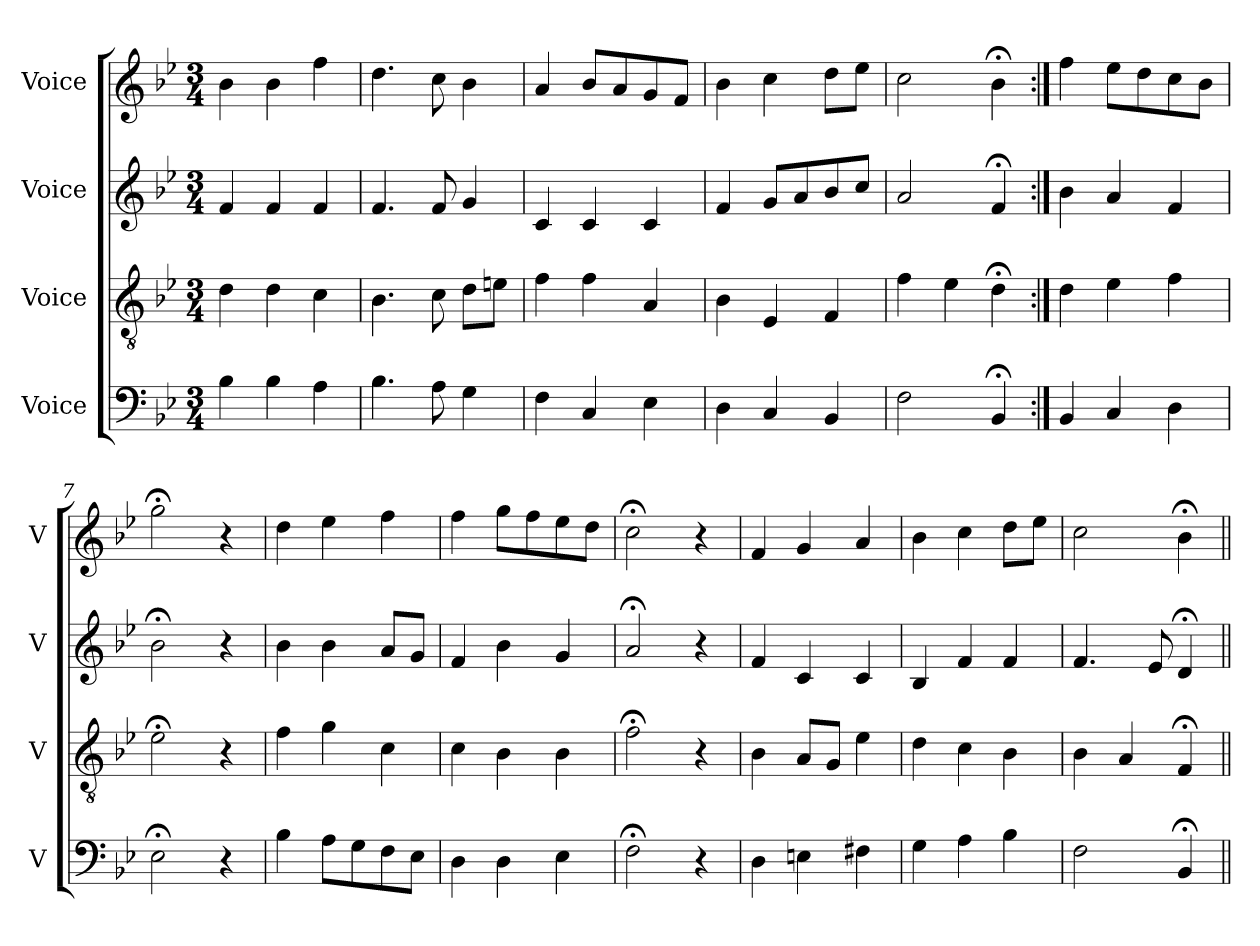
**kern	**kern	**kern	**kern
*part4	*part3	*part2	*part1
*staff4	*staff3	*staff2	*staff1
*I"Voice	*I"Voice	*I"Voice	*I"Voice
*I'V	*I'V	*I'V	*I'V
*clefF4	*clefGv2	*clefG2	*clefG2
*k[b-e-]	*k[b-e-]	*k[b-e-]	*k[b-e-]
*M3/4	*M3/4	*M3/4	*M3/4
=1	=1	=1	=1
4B-\	4d\	4f/	4b-\
4B-\	4d\	4f/	4b-\
4A\	4c\	4f/	4ff\
=2	=2	=2	=2
4.B-\	4.B-\	4.f/	4.dd\
8A\	8c\	8f/	8cc\
4G\	8d\L	4g/	4b-\
.	8en\J	.	.
=3	=3	=3	=3
4F\	4f\	4c/	4a/
4C/	4f\	4c/	8b-/L
.	.	.	8a/
4E-\	4A/	4c/	8g/
.	.	.	8f/J
=4	=4	=4	=4
4D\	4B-\	4f/	4b-\
4C/	4E-/	8g/L	4cc\
.	.	8a/	.
4BB-/	4F/	8b-/	8dd\L
.	.	8cc/J	8ee-\J
=5	=5	=5	=5
2F\	4f\	2a/	2cc\
.	4e-\	.	.
4BB-;</	4d;<\	4f;</	4b-;<\
=6:|!	=6:|!	=6:|!	=6:|!
4BB-/	4d\	4b-\	4ff\
4C/	4e-\	4a/	8ee-\L
.	.	.	8dd\
4D\	4f\	4f/	8cc\
.	.	.	8b-\J
=7	=7	=7	=7
2E-;<\	2e-;<\	2b-;<\	2gg;<\
4r	4r	4r	4r
=8	=8	=8	=8
4B-\	4f\	4b-\	4dd\
8A\L	4g\	4b-\	4ee-\
8G\	.	.	.
8F\	4c\	8a/L	4ff\
8E-\J	.	8g/J	.
=9	=9	=9	=9
4D\	4c\	4f/	4ff\
4D\	4B-\	4b-\	8gg\L
.	.	.	8ff\
4E-\	4B-\	4g/	8ee-\
.	.	.	8dd\J
!!LO:LB:g=z
=10	=10	=10	=10
2F;<\	2f;<\	2a;</	2cc;<\
4r	4r	4r	4r
=11	=11	=11	=11
4D\	4B-\	4f/	4f/
4En\	8A/L	4c/	4g/
.	8G/J	.	.
4F#X\	4e-\	4c/	4a/
=12	=12	=12	=12
4G\	4d\	4B-/	4b-\
4A\	4c\	4f/	4cc\
4B-\	4B-\	4f/	8dd\L
.	.	.	8ee-\J
=13	=13	=13	=13
2F\	4B-\	4.f/	2cc\
.	4A/	.	.
.	.	8e-/	.
4BB-;</	4F;</	4d;</	4b-;<\
=||	=||	=||	=||
*-	*-	*-	*-
